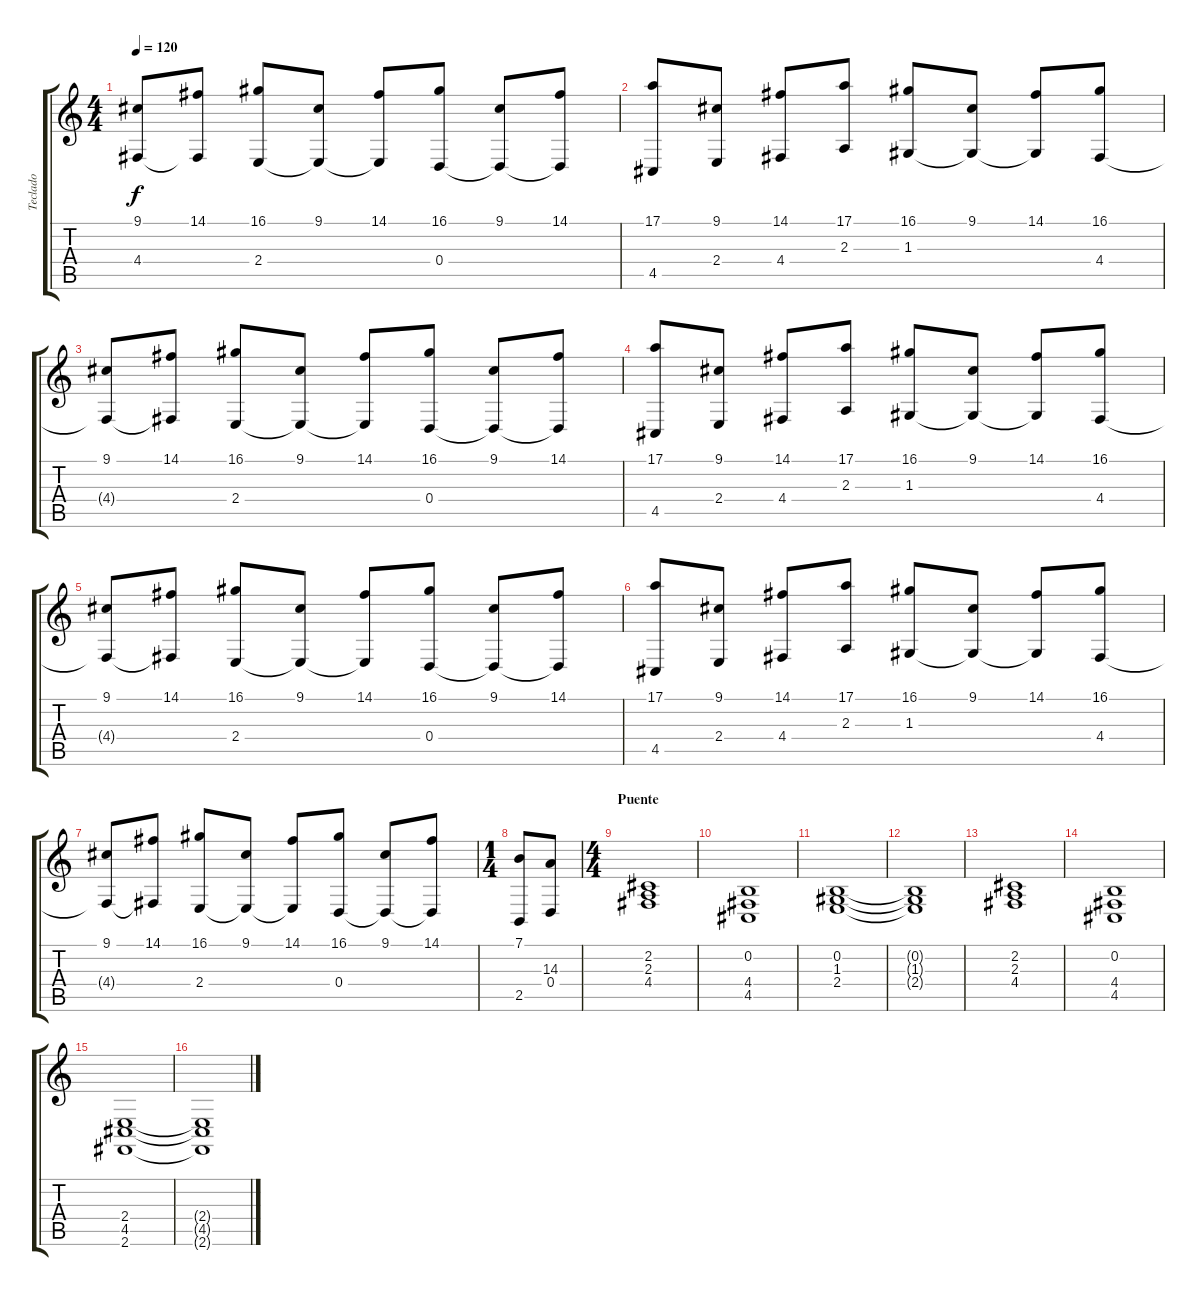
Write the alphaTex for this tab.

\track ("Teclado" "Teclado") {instrument stringensemble1}
\staff {score tabs}
\tuning (E4 B3 G3 D3 A2 E2) {hide}
\ts (4 4)
\tempo 120
\clef g2
\ks c
(9.1 4.4{t}).8{dy f} (14.1 4.4{t}).8 (16.1 2.4).8 (9.1 2.4{t}).8 (14.1 2.4{t}).8 (16.1 0.4).8 (9.1 0.4{t}).8 (14.1 0.4{t}).8 |
(17.1 4.5).8 (9.1 2.4).8 (14.1 4.4).8 (17.1 2.3).8 (16.1 1.3).8 (9.1 1.3{t}).8 (14.1 1.3{t}).8 (16.1 4.4).8 |
(9.1 4.4{t}).8 (14.1 4.4{t}).8 (16.1 2.4).8 (9.1 2.4{t}).8 (14.1 2.4{t}).8 (16.1 0.4).8 (9.1 0.4{t}).8 (14.1 0.4{t}).8 |
(17.1 4.5).8 (9.1 2.4).8 (14.1 4.4).8 (17.1 2.3).8 (16.1 1.3).8 (9.1 1.3{t}).8 (14.1 1.3{t}).8 (16.1 4.4).8 |
(9.1 4.4{t}).8 (14.1 4.4{t}).8 (16.1 2.4).8 (9.1 2.4{t}).8 (14.1 2.4{t}).8 (16.1 0.4).8 (9.1 0.4{t}).8 (14.1 0.4{t}).8 |
(17.1 4.5).8 (9.1 2.4).8 (14.1 4.4).8 (17.1 2.3).8 (16.1 1.3).8 (9.1 1.3{t}).8 (14.1 1.3{t}).8 (16.1 4.4).8 |
(9.1 4.4{t}).8 (14.1 4.4{t}).8 (16.1 2.4).8 (9.1 2.4{t}).8 (14.1 2.4{t}).8 (16.1 0.4).8 (9.1 0.4{t}).8 (14.1 0.4{t}).8 |
\ts (1 4)
(7.1 2.5).8 (14.3 0.4).8 |
\ts (4 4)
\section ("" "Puente")
(2.2 2.3 4.4).1 |
(0.2 4.4 4.5).1 |
(0.2 1.3 2.4).1 |
(0.2{t} 1.3{t} 2.4{t}).1 |
(2.2 2.3 4.4).1 |
(0.2 4.4 4.5).1 |
(2.4 4.5 2.6).1 |
(2.4{t} 4.5{t} 2.6{t}).1
